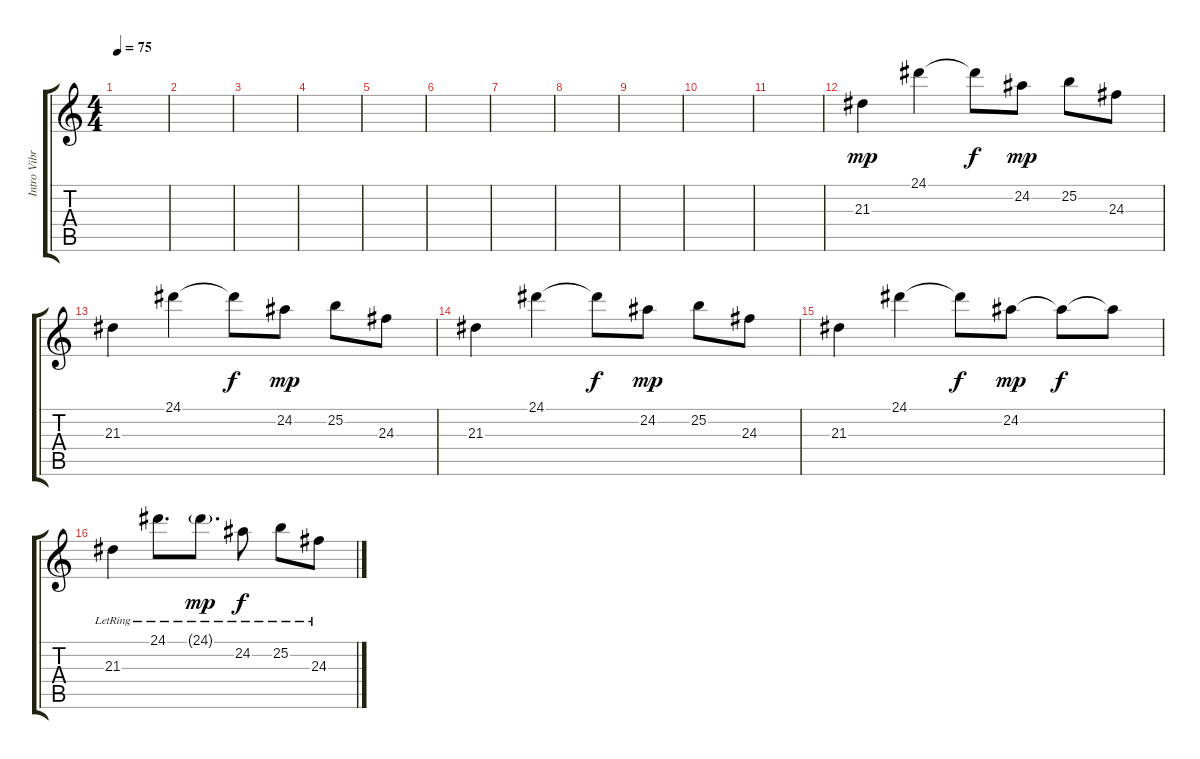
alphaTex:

\track ("Intro Vibraphona/Theramen" "Intro Vibr") {instrument vibraphone}
\staff {score tabs}
\tuning (Eb4 Bb3 Gb3 Db3 Ab2 Eb2) {hide}
\ts (4 4)
\tempo 75
\clef g2
\ks c
|
|
|
|
|
|
|
|
|
|
|
21.3.4{dy mp volume 16 instrument lead3calliope} 24.1.4 24.1{t}.8{dy f} 24.2.8{dy mp} 25.2.8 24.3.8 |
21.3.4 24.1.4 24.1{t}.8{dy f} 24.2.8{dy mp} 25.2.8 24.3.8 |
21.3.4 24.1.4 24.1{t}.8{dy f} 24.2.8{dy mp} 25.2.8 24.3.8 |
21.3.4 24.1.4 24.1{t}.8{dy f} 24.2.8{dy mp volume 0} 24.2{t}.8{dy f} 24.2{t}.8 |
21.3{lr}.4{volume 13 instrument vibraphone} 24.1{lr}.8{d} 24.1{g lr}.8{d dy mp} 24.2{lr}.8{dy f} 25.2{lr}.8 24.3{lr}.8
